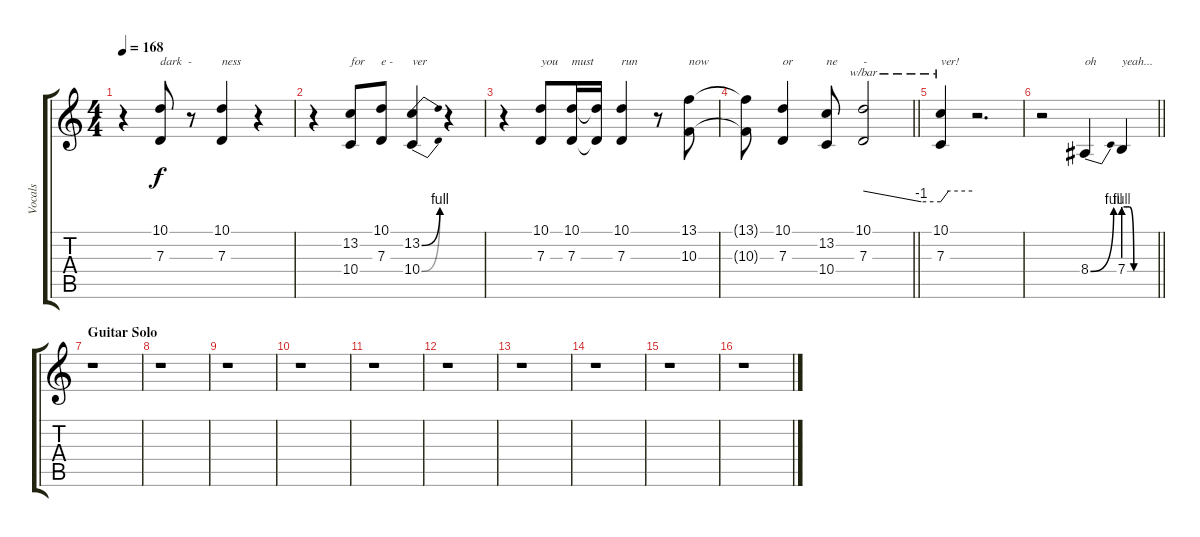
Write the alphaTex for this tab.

\track ("Vocals" "Vocals") {instrument viola}
\staff {score tabs}
\tuning (E4 B3 G3 D3 A2 D2) {hide}
\ts (4 4)
\tempo 168
\clef g2
\ks c
r.4{dy f} (10.1 7.3).8{txt "dark  -"} r.8 (10.1 7.3).4{txt "ness"} r.4 |
r.4 (13.2 10.4).8{txt "for"} (10.1 7.3).8{txt "e -"} (13.2{be (bend 0 0 60 4)} 10.4{be (bend 0 0 60 4)}).4{txt "ver"} r.4 |
r.4 (10.1 7.3).8{txt "you"} (10.1 7.3).16{txt "must"} (10.1{t} 7.3{t}).16 (10.1 7.3).4{txt "run"} r.8 (13.1 10.3).8{txt "now"} |
\barLineRight lightlight
(13.1{t} 10.3{t}).8 (10.1 7.3).4{txt "or"} (13.2 10.4).8{txt "ne "} (10.1 7.3).2{tbe (custom default 0 0 45 -4 60 -4) txt "-"} |
(10.1 7.3).4{tbe (custom default 0 -4 15 0 60 0) txt "ver!"} r.2{d} |
\barLineRight lightlight
r.2 8.4{be (bend 0 0 60 4)}.4{txt "oh"} 7.4{be (custom 0 4 11 4 20 0 40 0 60 0)}.4{txt "yeah..."} |
\section ("" "Guitar Solo ")
r.1 |
r.1 |
r.1 |
r.1 |
r.1 |
r.1 |
r.1 |
r.1 |
r.1 |
r.1
